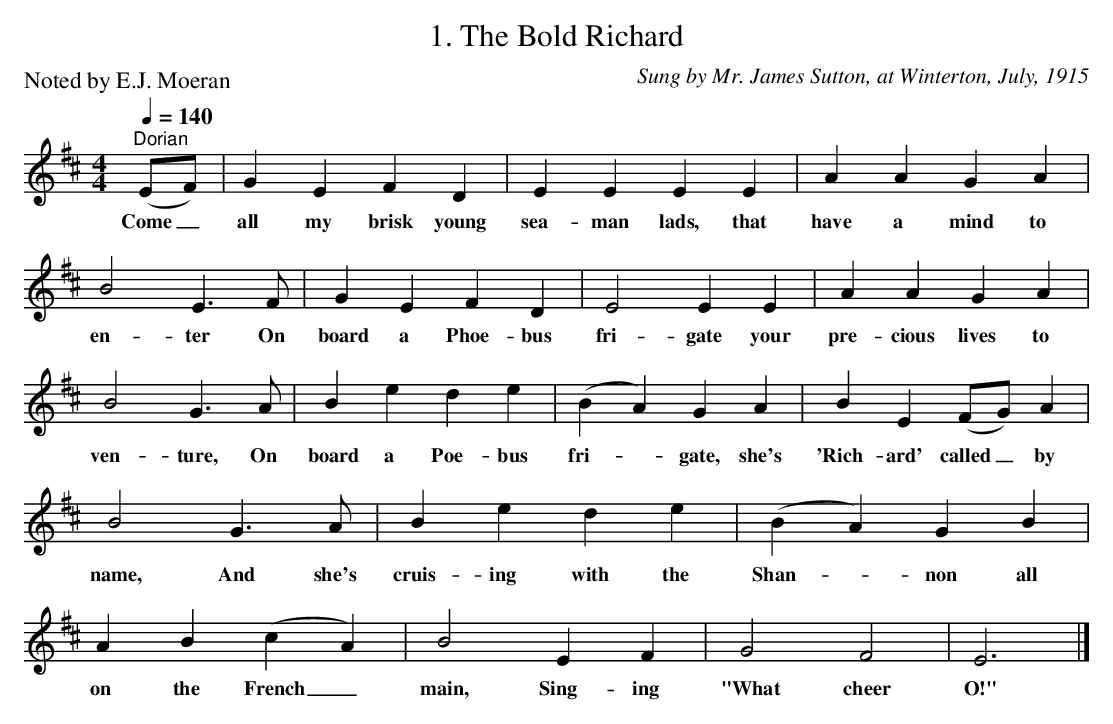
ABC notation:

X:1
T:1. The Bold Richard
C:Sung by Mr. James Sutton, at Winterton, July, 1915
P:Noted by E.J. Moeran
L:1/4
Q:1/4=140
M:4/4
K:Edor
"^Dorian" (E/F/) | G E F D | E E E E | A A G A |$ B2 E3/2 F/ | G E F D | E2 E E | A A G A |$
w: Come _|all my brisk young|sea- man lads, that|have a mind to|en- ter On|board a Phoe- bus|fri- gate your|pre- cious lives to|
B2 G3/2 A/ | B e d e | (B A) G A | B E (F/G/) A |$ B2 G3/2 A/ | B e d e | (B A) G B |$ A B (c A) |
w: ven- ture, On|board a Poe- bus|fri- * gate, she's|'Rich- ard' called _ by|name, And she's|cruis- ing with the|Shan- * non all|on the French _|
B2 E F | G2 F2 | E3 |]
w: main, Sing- ing|"What cheer|O!"|
